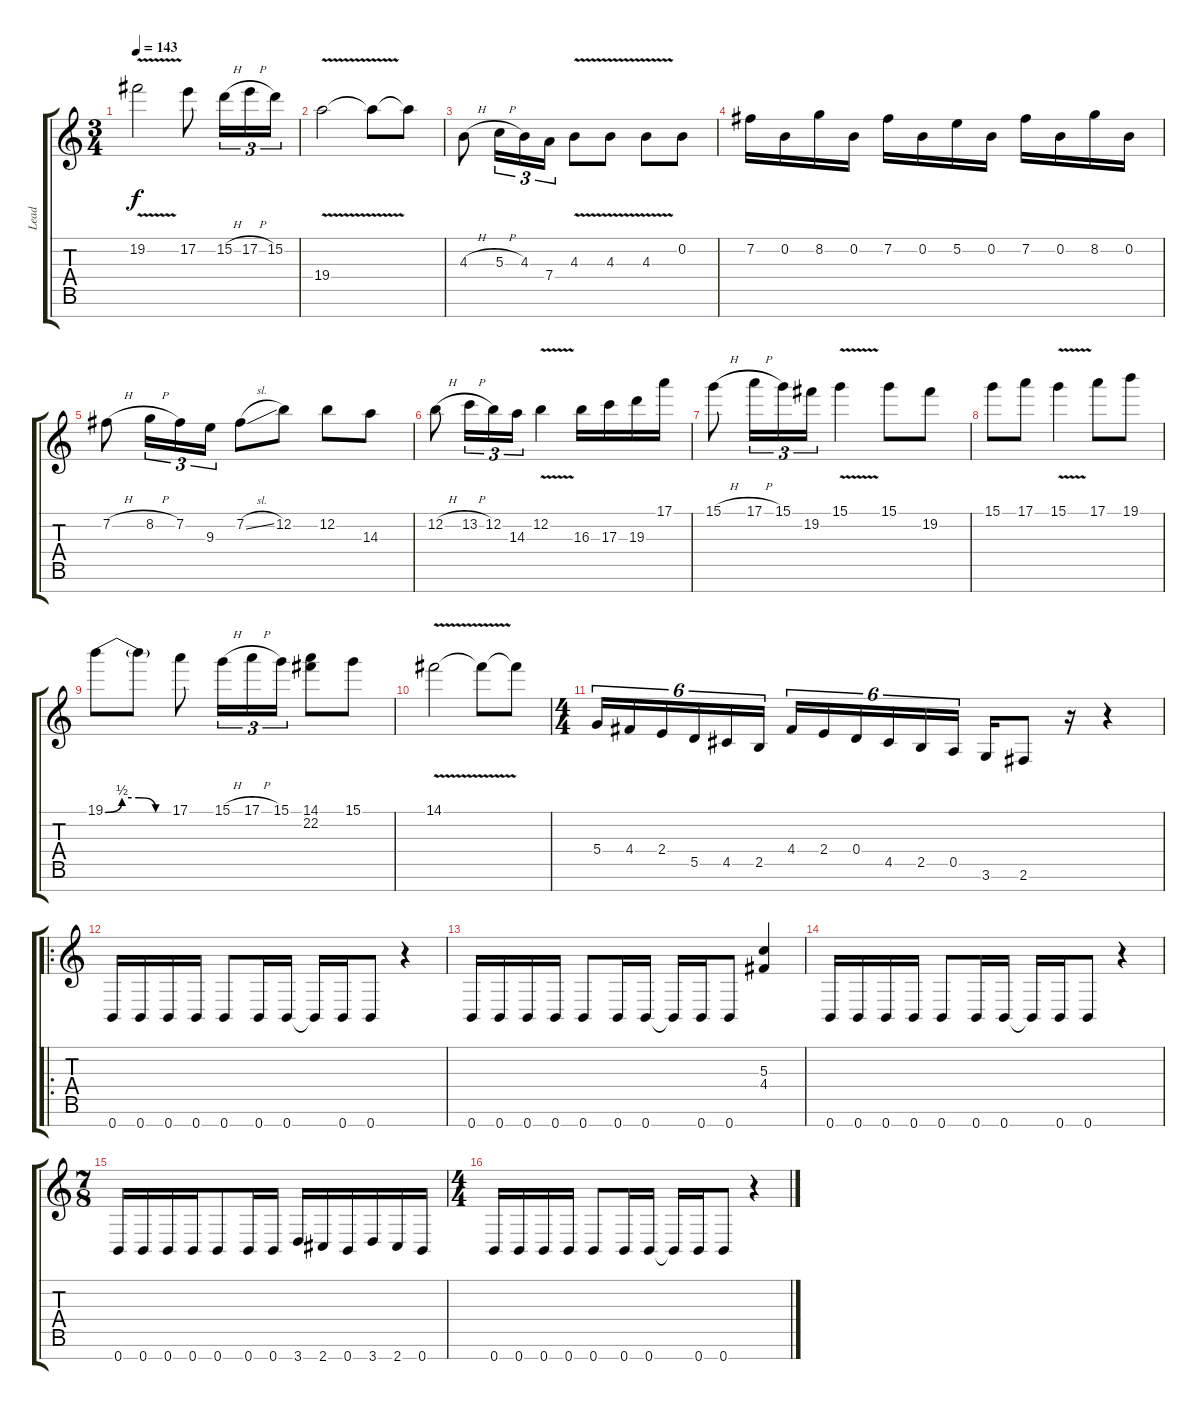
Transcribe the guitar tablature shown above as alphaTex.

\track ("Lead" "Lead") {instrument distortionguitar}
\staff {score tabs}
\tuning (E4 B3 G3 D3 A2 E2 B1) {hide}
\ts (3 4)
\tempo 143
\clef g2
\ks c
19.2{v}.2{dy f} 17.2.8 15.2{h}.16{tu (3 2)} 17.2{h}.16{tu (3 2)} 15.2.16{tu (3 2)} |
19.4{v}.2 19.4{t}.8 19.4{t}.8 |
4.3{h}.8 5.3{h}.16{tu (3 2)} 4.3.16{tu (3 2)} 7.4.16{tu (3 2)} 4.3{v}.8 4.3{v}.8 4.3{v}.8 0.2.8 |
7.2.16 0.2.16 8.2.16 0.2.16 7.2.16 0.2.16 5.2.16 0.2.16 7.2.16 0.2.16 8.2.16 0.2.16 |
7.2{h}.8 8.2{h}.16{tu (3 2)} 7.2.16{tu (3 2)} 9.3.16{tu (3 2)} 7.2{sl}.8 12.2.8 12.2.8 14.3.8 |
12.2{h}.8 13.2{h}.16{tu (3 2)} 12.2.16{tu (3 2)} 14.3.16{tu (3 2)} 12.2{v}.4 16.3.16 17.3.16 19.3.16 17.1.16 |
15.1{h}.8 17.1{h}.16{tu (3 2)} 15.1.16{tu (3 2)} 19.2.16{tu (3 2)} 15.1{v}.4 15.1.8 19.2.8 |
15.1.8 17.1.8 15.1{v}.4 17.1.8 19.1.8 |
19.1{be (custom 0 0 15 2 30 2 45 0 60 0)}.8 19.1{t}.8 17.1.8 15.1{h}.16{tu (3 2)} 17.1{h}.16{tu (3 2)} 15.1.16{tu (3 2)} (14.1 22.2).8 15.1.8 |
14.1{v}.2 14.1{t}.8 14.1{t}.8 |
\ts (4 4)
5.4.16{tu (6 4)} 4.4.16{tu (6 4)} 2.4.16{tu (6 4)} 5.5.16{tu (6 4)} 4.5.16{tu (6 4)} 2.5.16{tu (6 4)} 4.4.16{tu (6 4)} 2.4.16{tu (6 4)} 0.4.16{tu (6 4)} 4.5.16{tu (6 4)} 2.5.16{tu (6 4)} 0.5.16{tu (6 4)} 3.6.16 2.6.8 r.16 r.4 |
\ro
0.7.16 0.7.16 0.7.16 0.7.16 0.7.8 0.7.16 0.7.16 0.7{t}.16 0.7.16 0.7.8 r.4 |
0.7.16 0.7.16 0.7.16 0.7.16 0.7.8 0.7.16 0.7.16 0.7{t}.16 0.7.16 0.7.8 (5.3 4.4).4 |
0.7.16 0.7.16 0.7.16 0.7.16 0.7.8 0.7.16 0.7.16 0.7{t}.16 0.7.16 0.7.8 r.4 |
\ts (7 8)
0.7.16 0.7.16 0.7.16 0.7.16 0.7.8 0.7.16 0.7.16 3.7.16 2.7.16 0.7.16 3.7.16 2.7.16 0.7.16 |
\ts (4 4)
0.7.16 0.7.16 0.7.16 0.7.16 0.7.8 0.7.16 0.7.16 0.7{t}.16 0.7.16 0.7.8 r.4
